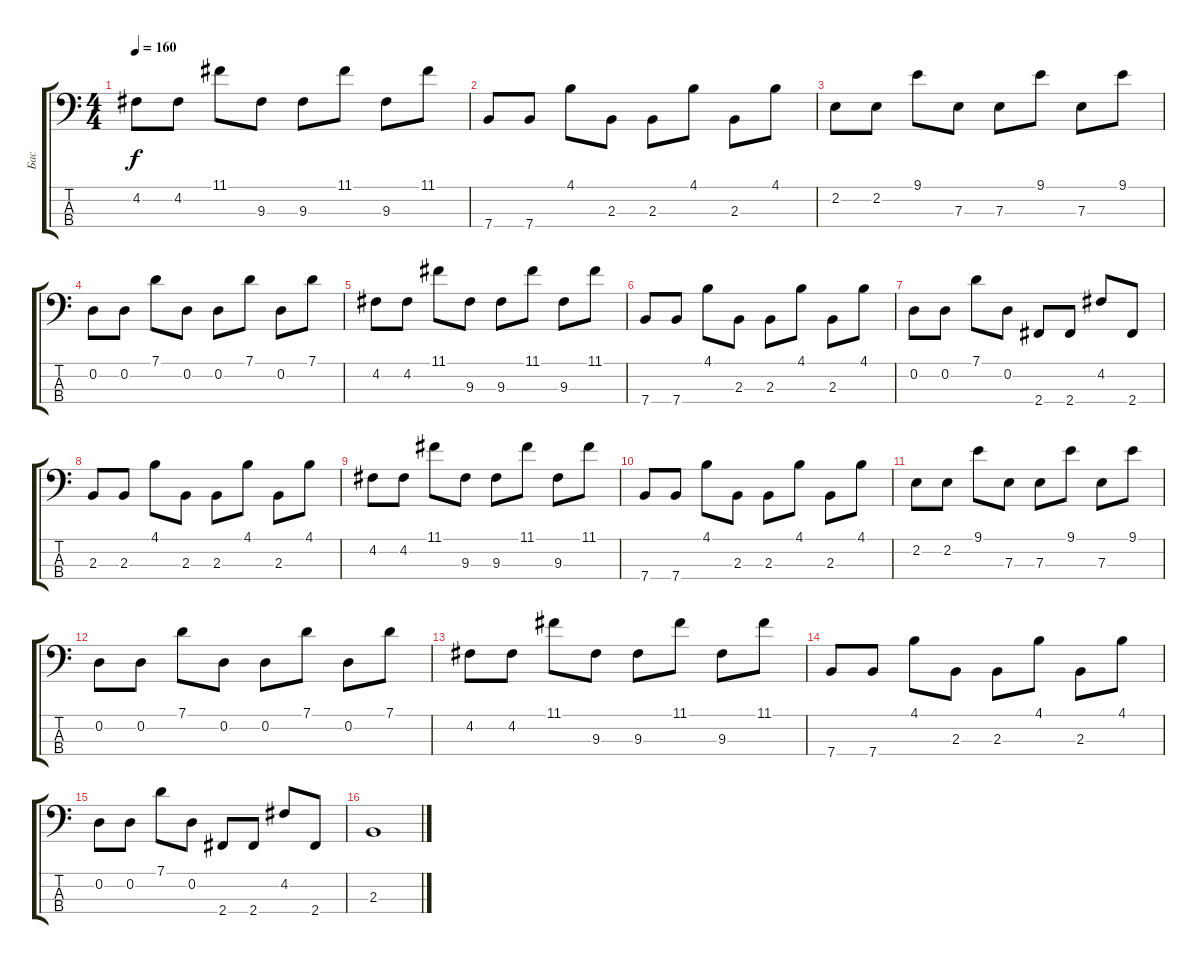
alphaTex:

\track ("Бас" "Бас") {instrument synthbass1}
\staff {score tabs}
\tuning (G2 D2 A1 E1) {hide}
\ts (4 4)
\tempo 160
\clef f4
\ks c
4.2.8{dy f} 4.2.8 11.1.8 9.3.8 9.3.8 11.1.8 9.3.8 11.1.8 |
7.4.8 7.4.8 4.1.8 2.3.8 2.3.8 4.1.8 2.3.8 4.1.8 |
2.2.8 2.2.8 9.1.8 7.3.8 7.3.8 9.1.8 7.3.8 9.1.8 |
0.2.8 0.2.8 7.1.8 0.2.8 0.2.8 7.1.8 0.2.8 7.1.8 |
4.2.8 4.2.8 11.1.8 9.3.8 9.3.8 11.1.8 9.3.8 11.1.8 |
7.4.8 7.4.8 4.1.8 2.3.8 2.3.8 4.1.8 2.3.8 4.1.8 |
0.2.8 0.2.8 7.1.8 0.2.8 2.4.8 2.4.8 4.2.8 2.4.8 |
2.3.8 2.3.8 4.1.8 2.3.8 2.3.8 4.1.8 2.3.8 4.1.8 |
4.2.8 4.2.8 11.1.8 9.3.8 9.3.8 11.1.8 9.3.8 11.1.8 |
7.4.8 7.4.8 4.1.8 2.3.8 2.3.8 4.1.8 2.3.8 4.1.8 |
2.2.8 2.2.8 9.1.8 7.3.8 7.3.8 9.1.8 7.3.8 9.1.8 |
0.2.8 0.2.8 7.1.8 0.2.8 0.2.8 7.1.8 0.2.8 7.1.8 |
4.2.8 4.2.8 11.1.8 9.3.8 9.3.8 11.1.8 9.3.8 11.1.8 |
7.4.8 7.4.8 4.1.8 2.3.8 2.3.8 4.1.8 2.3.8 4.1.8 |
0.2.8 0.2.8 7.1.8 0.2.8 2.4.8 2.4.8 4.2.8 2.4.8 |
2.3.1
